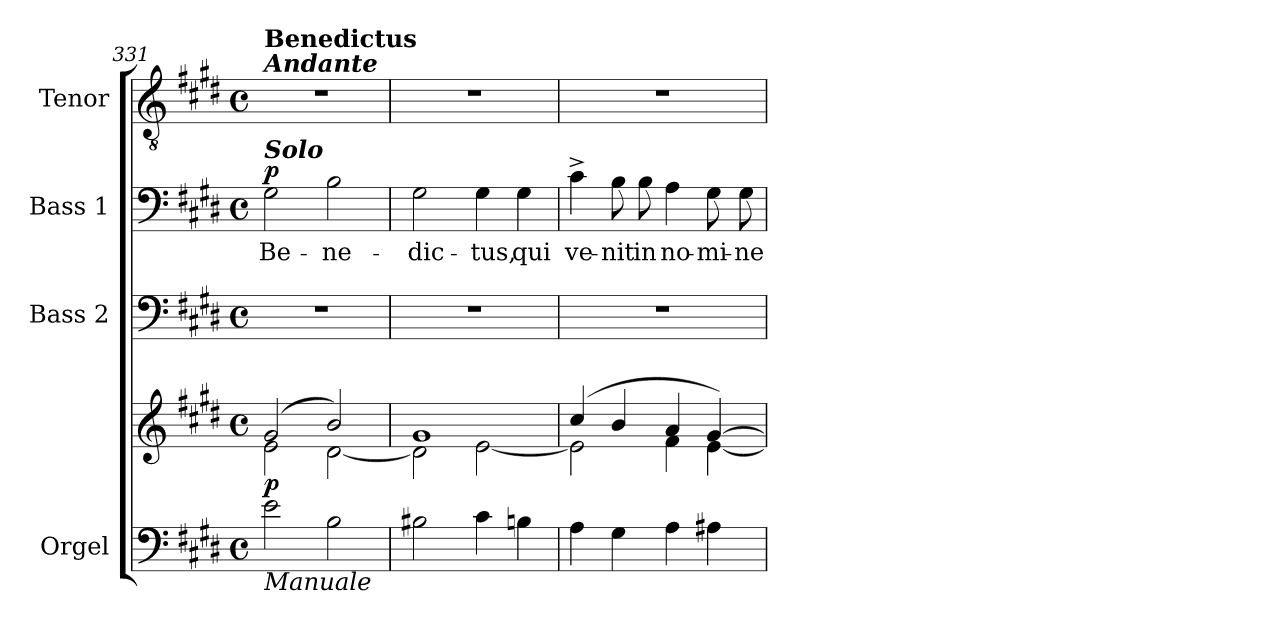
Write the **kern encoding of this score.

**kern	**kern	**dynam	**kern	**kern	**text	**dynam	**kern
*part4	*part4	*part4	*part3	*part2	*part2	*part2	*part1
*staff5	*staff4	*staff4/5	*staff3	*staff2	*staff2	*staff2	*staff1
*I"Orgel	*	*	*I"Bass 2	*I"Bass 1	*	*	*I"Tenor
*I'Org.	*	*	*I'B2.	*I'B1.	*	*	*I'T.
!!LO:PB:g=z
*clefF4	*clefG2	*	*clefF4	*clefF4	*	*	*clefGv2
*k[f#c#g#d#]	*k[f#c#g#d#]	*	*k[f#c#g#d#]	*k[f#c#g#d#]	*	*	*k[f#c#g#d#]
*E:	*E:	*	*E:	*E:	*	*	*E:
*M4/4	*M4/4	*	*M4/4	*M4/4	*	*	*M4/4
*met(c)	*met(c)	*	*met(c)	*met(c)	*	*	*met(c)
=331	=331	=331	=331	=331	=331	=331	=331
*	*^	*	*	*	*	*	*
!	!	!	!	!	!	!	!	!LO:TX:a:Bi:t=Andante
!	!	!	!	!	!	!	!	!LO:TX:a:B:t=Benedictus
!	!	!	!	!	!LO:TX:a:Bi:t=Solo	!	!	!
!LO:TX:b:i:t=Manuale	!	!	!	!	!	!	!	!
!	!	!	!LO:DY:b	!	!	!LO:LY:b	!LO:DY:a	!
2e\	(2g#/	2e\	p	1r	2G#\	Be-	p	1r
!	!	!	!	!	!	!LO:LY:b	!	!
2B\	2b/)	[<2d#\	.	.	2B\	-ne-	.	.
=332	=332	=332	=332	=332	=332	=332	=332	=332
!	!	!	!	!	!	!LO:LY:b	!	!
2B#X\	1g#	2d#\]	.	1r	2G#\	-dic-	.	1r
!	!	!	!	!	!	!LO:LY:b	!	!
4c#\	.	[<2e\	.	.	4G#\	-tus,	.	.
!	!	!	!	!	!	!LO:LY:b	!	!
4Bn\	.	.	.	.	4G#\	qui	.	.
=333	=333	=333	=333	=333	=333	=333	=333	=333
!	!	!	!	!	!	!LO:LY:b	!	!
4A\	(4cc#/	2e\]	.	1r	4c#^>\	ve-	.	1r
!	!	!	!	!	!	!LO:LY:b	!	!
4G#\	4b/	.	.	.	8B\	-nit	.	.
!	!	!	!	!	!	!LO:LY:b	!	!
.	.	.	.	.	8B\	in	.	.
!	!	!	!	!	!	!LO:LY:b	!	!
4A\	4a/	4f#\	.	.	4A\	no-	.	.
!	!	!	!	!	!	!LO:LY:b	!	!
4A#X\	[>4g#/)	[<4e\	.	.	8G#\	-mi-	.	.
!	!	!	!	!	!	!LO:LY:b	!	!
.	.	.	.	.	8G#\	-ne	.	.
*	*v	*v	*	*	*	*	*	*
=	=	=	=	=	=	=	=
*-	*-	*-	*-	*-	*-	*-	*-
